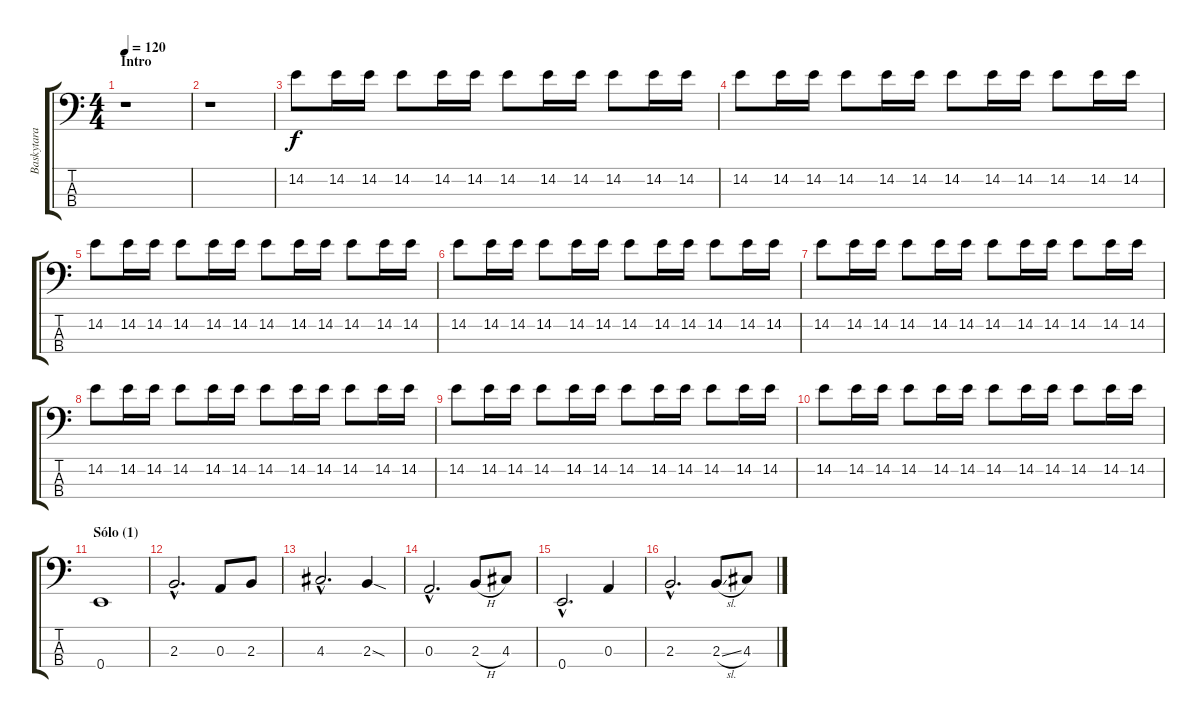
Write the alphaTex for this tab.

\track ("Baskytara" "Baskytara") {instrument electricbassfinger}
\staff {score tabs}
\tuning (G2 D2 A1 E1) {hide}
\ts (4 4)
\section ("" "Intro")
\tempo 120
\clef f4
\ks c
r.1{dy f instrument electricbassfinger} |
r.1 |
14.2.8 14.2.16 14.2.16 14.2.8 14.2.16 14.2.16 14.2.8 14.2.16 14.2.16 14.2.8 14.2.16 14.2.16 |
14.2.8 14.2.16 14.2.16 14.2.8 14.2.16 14.2.16 14.2.8 14.2.16 14.2.16 14.2.8 14.2.16 14.2.16 |
14.2.8 14.2.16 14.2.16 14.2.8 14.2.16 14.2.16 14.2.8 14.2.16 14.2.16 14.2.8 14.2.16 14.2.16 |
14.2.8 14.2.16 14.2.16 14.2.8 14.2.16 14.2.16 14.2.8 14.2.16 14.2.16 14.2.8 14.2.16 14.2.16 |
14.2.8 14.2.16 14.2.16 14.2.8 14.2.16 14.2.16 14.2.8 14.2.16 14.2.16 14.2.8 14.2.16 14.2.16 |
14.2.8 14.2.16 14.2.16 14.2.8 14.2.16 14.2.16 14.2.8 14.2.16 14.2.16 14.2.8 14.2.16 14.2.16 |
14.2.8 14.2.16 14.2.16 14.2.8 14.2.16 14.2.16 14.2.8 14.2.16 14.2.16 14.2.8 14.2.16 14.2.16 |
14.2.8 14.2.16 14.2.16 14.2.8 14.2.16 14.2.16 14.2.8 14.2.16 14.2.16 14.2.8 14.2.16 14.2.16 |
\section ("" "Sólo (1)")
0.4.1 |
2.3{hac}.2{d} 0.3.8 2.3.8 |
4.3{hac}.2{d} 2.3{sod}.4 |
0.3{hac}.2{d} 2.3{h}.8 4.3.8 |
0.4{hac}.2{d} 0.3.4 |
2.3{hac}.2{d} 2.3{sl}.8 4.3.8
